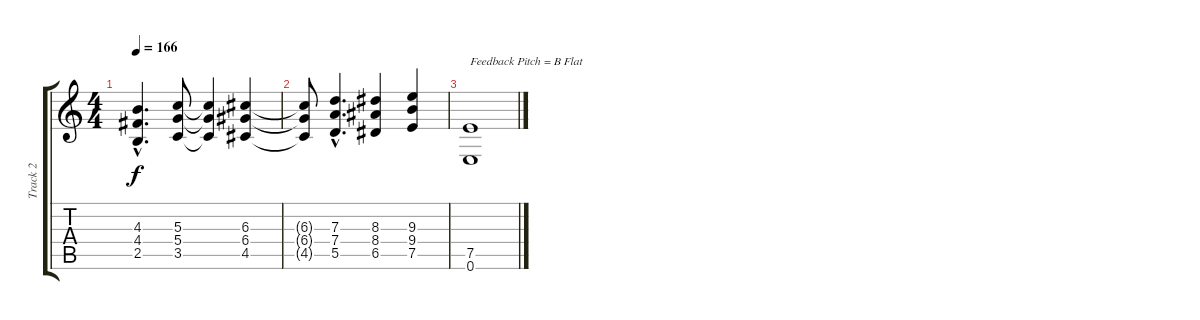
\track ("Track 2 " "Track 2 ") {instrument distortionguitar}
\staff {score tabs}
\tuning (E4 B3 G3 D3 A2 E2) {hide}
\ts (4 4)
\tempo 166
\clef g2
\ks c
(4.3{hac} 4.4{hac} 2.5{hac}).4{d dy f} (5.3 5.4 3.5).8 (5.3{t} 5.4{t} 3.5{t}).4 (6.3 6.4 4.5).4 |
(6.3{t} 6.4{t} 4.5{t}).8 (7.3{hac} 7.4{hac} 5.5{hac}).4{d} (8.3 8.4 6.5).4 (9.3 9.4 7.5).4 |
(7.5 0.6).1{txt "Feedback Pitch = B Flat"}
